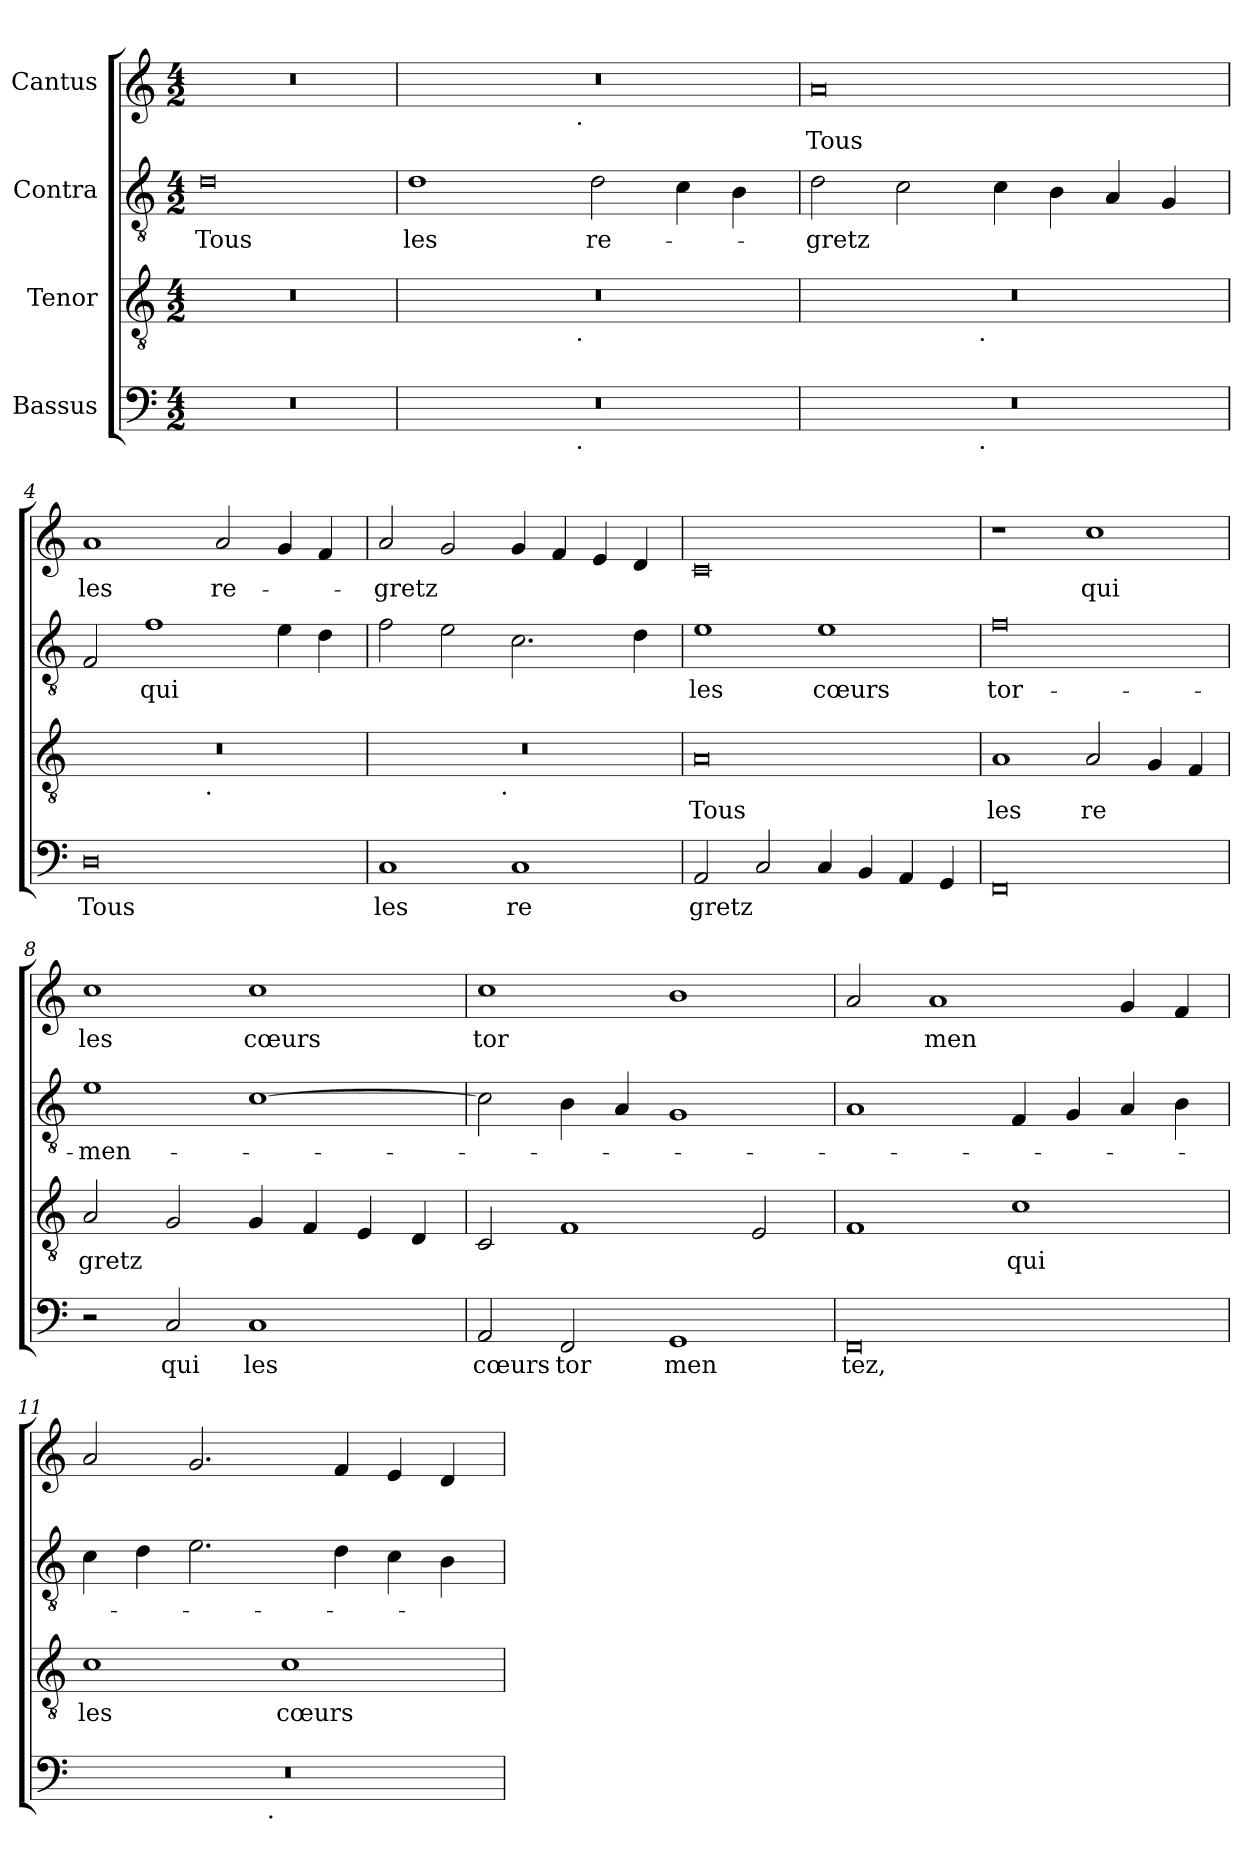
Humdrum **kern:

**kern	**text	**kern	**text	**kern	**text	**kern	**text
*part4	*part4	*part3	*part3	*part2	*part2	*part1	*part1
*staff4	*staff4	*staff3	*staff3	*staff2	*staff2	*staff1	*staff1
*I"Bassus	*	*I"Tenor	*	*I"Contra	*	*I"Cantus	*
*clefF4	*	*clefGv2	*	*clefGv2	*	*clefG2	*
*k[]	*	*k[]	*	*k[]	*	*k[]	*
*C:	*	*C:	*	*C:	*	*C:	*
*M4/2	*	*M4/2	*	*M4/2	*	*M4/2	*
=1	=1	=1	=1	=1	=1	=1	=1
!	!	!	!	!	!LO:LY:b	!	!
0r	.	0r	.	0d	Tous	0r	.
=2	=2	=2	=2	=2	=2	=2	=2
!	!	!	!	!	!LO:LY:b	!	!
*^	*	*^	*	*	*	*^	*
0r	2ryy	.	0r	2ryy	.	1d	les	0r	2ryy	.
.	4...ryy	.	.	4...ryy	.	.	.	.	4...ryy	.
!	!	!	!	!	!	!	!	!	!LO:TX:b:t=.	!
!	!	!	!	!LO:TX:b:t=.	!	!	!	!	!	!
!	!LO:TX:b:t=.	!	!	!	!	!	!	!	!	!
.	1ryy	.	.	1ryy	.	.	.	.	1ryy	.
!	!	!	!	!	!	!	!LO:LY:b	!	!	!
.	.	.	.	.	.	2d\	re-	.	.	.
.	.	.	.	.	.	4c\	.	.	.	.
.	.	.	.	.	.	4B\	.	.	.	.
.	32ryy	.	.	32ryy	.	.	.	.	32ryy	.
=3	=3	=3	=3	=3	=3	=3	=3	=3	=3	=3
!	!	!	!	!	!	!	!LO:LY:b	!	!	!LO:LY:b
*	*	*	*	*	*	*	*	*v	*v	*
0r	2ryy	.	0r	2ryy	.	2d\	-gretz	0a	Tous
.	4...ryy	.	.	4...ryy	.	2c\	.	.	.
!	!	!	!	!LO:TX:b:t=.	!	!	!	!	!
!	!LO:TX:b:t=.	!	!	!	!	!	!	!	!
.	1ryy	.	.	1ryy	.	.	.	.	.
.	.	.	.	.	.	4c\	.	.	.
.	.	.	.	.	.	4B\	.	.	.
.	.	.	.	.	.	4A/	.	.	.
.	.	.	.	.	.	4G/	.	.	.
.	32ryy	.	.	32ryy	.	.	.	.	.
=4	=4	=4	=4	=4	=4	=4	=4	=4	=4
!	!	!LO:LY:b	!	!	!	!	!	!	!LO:LY:b
*v	*v	*	*	*	*	*	*	*	*
0D	Tous	0r	2ryy	.	2F/	.	1a	les
!	!	!	!	!	!	!LO:LY:b	!	!
.	.	.	4...ryy	.	1f	qui	.	.
!	!	!	!LO:TX:b:t=.	!	!	!	!	!
.	.	.	1ryy	.	.	.	.	.
!	!	!	!	!	!	!	!	!LO:LY:b
.	.	.	.	.	.	.	2a/	re-
.	.	.	.	.	4e\	.	4g/	.
.	.	.	.	.	4d\	.	4f</	.
.	.	.	32ryy	.	.	.	.	.
=5	=5	=5	=5	=5	=5	=5	=5	=5
!	!LO:LY:b	!	!	!	!	!	!	!LO:LY:b
1C	les	0r	2ryy	.	2f\	.	2a/	-gretz
.	.	.	4...ryy	.	2e\	.	2g/	.
!	!	!	!LO:TX:b:t=.	!	!	!	!	!
.	.	.	1ryy	.	.	.	.	.
!	!LO:LY:b	!	!	!	!	!	!	!
1C	re	.	.	.	2.c\	.	4g/	.
.	.	.	.	.	.	.	4f/	.
.	.	.	.	.	.	.	4e/	.
.	.	.	.	.	4d\	.	4d/	.
.	.	.	32ryy	.	.	.	.	.
!!LO:LB:g=z
=6	=6	=6	=6	=6	=6	=6	=6	=6
!	!LO:LY:b	!	!	!LO:LY:b	!	!LO:LY:b	!	!
*	*	*v	*v	*	*	*	*	*
2AA/	gretz	0A	Tous	1e	les	0c	.
2C/	.	.	.	.	.	.	.
!	!	!	!	!	!LO:LY:b	!	!
4C/	.	.	.	1e	cœurs	.	.
4BB/	.	.	.	.	.	.	.
4AA/	.	.	.	.	.	.	.
4GG/	.	.	.	.	.	.	.
=7	=7	=7	=7	=7	=7	=7	=7
!	!	!	!LO:LY:b	!	!LO:LY:b	!	!
0FF	.	1A	les	0f	tor-	1r	.
!	!	!	!LO:LY:b	!	!	!	!LO:LY:b
.	.	2A/	re	.	.	1cc	qui
.	.	4G/	.	.	.	.	.
.	.	4F/	.	.	.	.	.
=8	=8	=8	=8	=8	=8	=8	=8
!	!	!	!LO:LY:b	!	!LO:LY:b	!	!LO:LY:b
2r	.	2A/	gretz	1e	-men-	1cc	les
!	!LO:LY:b	!	!	!	!	!	!
2C/	qui	2G/	.	.	.	.	.
!	!LO:LY:b	!	!	!	!	!	!LO:LY:b
1C	les	4G/	.	[>1c	.	1cc	cœurs
.	.	4F/	.	.	.	.	.
.	.	4E/	.	.	.	.	.
.	.	4D/	.	.	.	.	.
=9	=9	=9	=9	=9	=9	=9	=9
!	!LO:LY:b	!	!	!	!	!	!LO:LY:b
2AA/	cœurs	2C/	.	2c\]	.	1cc	tor
!	!LO:LY:b	!	!	!	!	!	!
2FF/	tor	1F	.	4B\	.	.	.
.	.	.	.	4A/	.	.	.
!	!LO:LY:b	!	!	!	!	!	!
1GG	men	.	.	1G	.	1b	.
.	.	2E/	.	.	.	.	.
=10	=10	=10	=10	=10	=10	=10	=10
!	!LO:LY:b	!	!	!	!	!	!
0FF	tez,	1F	.	1A	.	2a/	.
!	!	!	!	!	!	!	!LO:LY:b
.	.	.	.	.	.	1a	men
!	!	!	!LO:LY:b	!	!	!	!
.	.	1c	qui	4F/	.	.	.
.	.	.	.	4G/	.	.	.
.	.	.	.	4A/	.	4g/	.
.	.	.	.	4B\	.	4f/	.
=11	=11	=11	=11	=11	=11	=11	=11
!	!	!	!LO:LY:b	!	!	!	!
*^	*	*	*	*	*	*	*
0r	2ryy	.	1c	les	4c\	.	2a/	.
.	.	.	.	.	4d\	.	.	.
.	4...ryy	.	.	.	2.e\	.	2.g/	.
!	!LO:TX:b:t=.	!	!	!	!	!	!	!
.	1ryy	.	.	.	.	.	.	.
!	!	!	!	!LO:LY:b	!	!	!	!
.	.	.	1c	cœurs	.	.	.	.
.	.	.	.	.	4d\	.	4f/	.
.	.	.	.	.	4c\	.	4e/	.
.	.	.	.	.	4B\	.	4d/	.
.	32ryy	.	.	.	.	.	.	.
*v	*v	*	*	*	*	*	*	*
=	=	=	=	=	=	=	=
*-	*-	*-	*-	*-	*-	*-	*-
